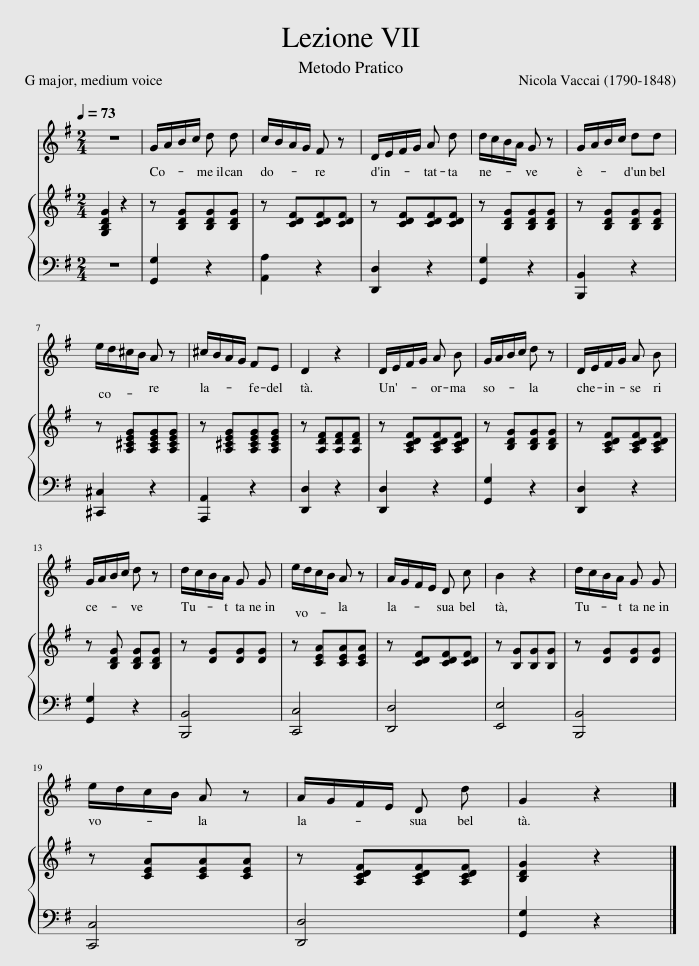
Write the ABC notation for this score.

X:1
%%score 1 { 2 | 3 }
L:1/8
Q:1/4=73
M:2/4
I:linebreak $
K:G
V:1 treble
V:2 treble
V:3 bass
V:1
 z4 | G/A/B/c/ d d | c/B/A/G/ F z | D/E/F/G/ A d | d/c/B/A/ G z | %5
 G/A/B/c/ dd |$ e/d/^c/B/ A z | ^c/B/A/G/ FE | D2 z2 | D/E/F/G/ A B | %10
 G/A/B/c/ d z | D/E/F/G/ A B |$ G/A/B/c/ d z | d/c/B/A/ G G | e/d/c/B/ A z | %15
 A/G/F/E/ D c | B2 z2 | d/c/B/A/ G G |$ e/d/c/B/ A z | A/G/F/E/ D d | %20
 G2 z2 |] %21
V:2
 [G,B,DG]2 z2 | z [B,DG][B,DG][B,DG] | z [CDF][CDF][CDF] | z [CDF][CDF][CDF] | z [B,DG][B,DG][B,DG] | %5
 z [B,DG][B,DG][B,DG] |$ z [A,^CEG][A,CEG][A,CEG] | z [A,^CEG][A,CEG][A,CEG] | z [A,DF][A,DF][A,DF] | z [A,CDF][A,CDF][A,CDF] | %10
 z [B,DG][B,DG][B,DG] | z [A,CDF][A,CDF][A,CDF] |$ z [B,DG] [B,DG][B,DG] | z [DG][DG][DG] | z [CEA][CEA][CEA] | %15
 z [CDF][CDF][CDF] | z [B,G][B,G][B,G] | z [DG][DG][DG] |$ z [CEA][CEA][CEA] | z [A,CDF][A,CDF][A,CDF] | %20
 [B,DG]2 z2 |] %21
V:3
 z4 | [G,,G,]2 z2 | [A,,A,]2 z2 | [D,,D,]2 z2 | [G,,G,]2 z2 | %5
 [B,,,B,,]2 z2 |$ [^C,,^C,]2 z2 | [A,,,A,,]2 z2 | [D,,D,]2 z2 | [D,,D,]2 z2 | %10
 [G,,G,]2 z2 | [D,,D,]2 z2 |$ [G,,G,]2 z2 | [B,,,B,,]4 | [C,,C,]4 | %15
 [D,,D,]4 | [E,,E,]4 | [B,,,B,,]4 |$ [C,,C,]4 | [D,,D,]4 | %20
 [G,,G,]2 z2 |] %21
